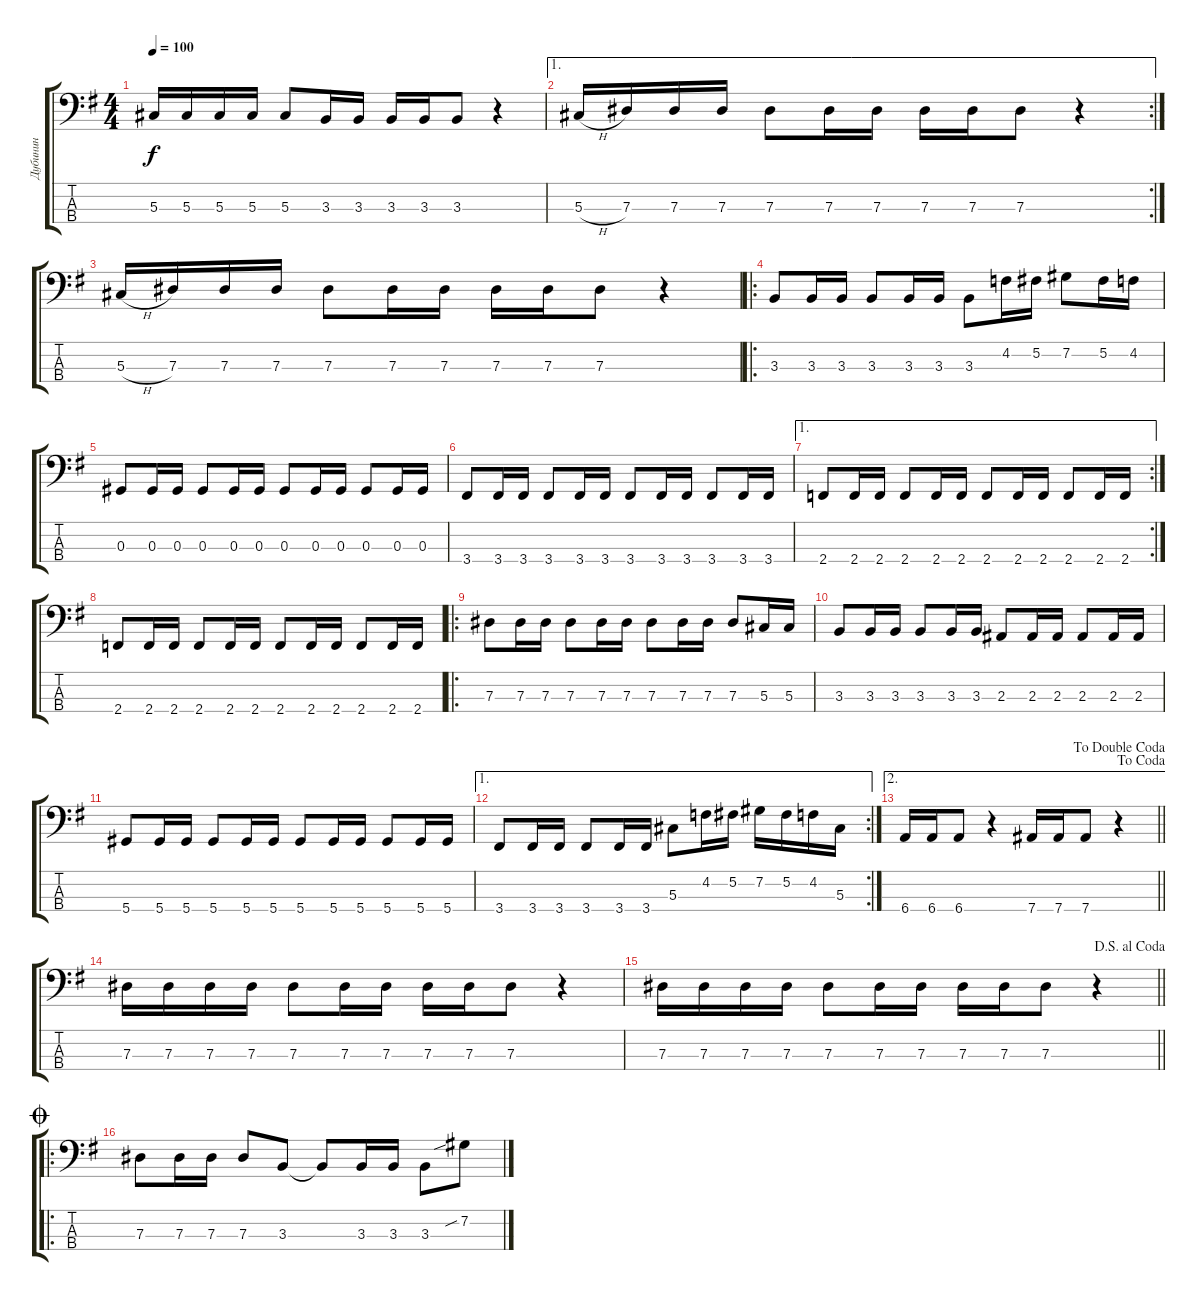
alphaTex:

\track ("Дубинин" "Дубинин") {instrument electricbasspick}
\staff {score tabs}
\tuning (Gb2 Db2 Ab1 Eb1) {hide}
\ts (4 4)
\tempo 100
\clef f4
\ks g
5.3.16{dy f} 5.3.16 5.3.16 5.3.16 5.3.8 3.3.16 3.3.16 3.3.16 3.3.16 3.3.8 r.4 |
\ae 1
\rc 2
5.3{h}.16 7.3.16 7.3.16 7.3.16 7.3.8 7.3.16 7.3.16 7.3.16 7.3.16 7.3.8 r.4 |
5.3{h}.16 7.3.16 7.3.16 7.3.16 7.3.8 7.3.16 7.3.16 7.3.16 7.3.16 7.3.8 r.4 |
\ro
3.3.8 3.3.16 3.3.16 3.3.8 3.3.16 3.3.16 3.3.8 4.2.16 5.2.16 7.2.8 5.2.16 4.2.16 |
0.3.8 0.3.16 0.3.16 0.3.8 0.3.16 0.3.16 0.3.8 0.3.16 0.3.16 0.3.8 0.3.16 0.3.16 |
3.4.8 3.4.16 3.4.16 3.4.8 3.4.16 3.4.16 3.4.8 3.4.16 3.4.16 3.4.8 3.4.16 3.4.16 |
\ae 1
\rc 2
2.4.8 2.4.16 2.4.16 2.4.8 2.4.16 2.4.16 2.4.8 2.4.16 2.4.16 2.4.8 2.4.16 2.4.16 |
2.4.8 2.4.16 2.4.16 2.4.8 2.4.16 2.4.16 2.4.8 2.4.16 2.4.16 2.4.8 2.4.16 2.4.16 |
\ro
7.3.8 7.3.16 7.3.16 7.3.8 7.3.16 7.3.16 7.3.8 7.3.16 7.3.16 7.3.8 5.3.16 5.3.16 |
3.3.8 3.3.16 3.3.16 3.3.8 3.3.16 3.3.16 2.3.8 2.3.16 2.3.16 2.3.8 2.3.16 2.3.16 |
5.4.8 5.4.16 5.4.16 5.4.8 5.4.16 5.4.16 5.4.8 5.4.16 5.4.16 5.4.8 5.4.16 5.4.16 |
\ae 1
\rc 2
3.4.8 3.4.16 3.4.16 3.4.8 3.4.16 3.4.16 5.3.8 4.2.16 5.2.16 7.2.16 5.2.16 4.2.16 5.3.16 |
\ae 2
\jump dacoda
\jump dadoublecoda
\barLineRight lightlight
6.4.16 6.4.16 6.4.8 r.4 7.4.16 7.4.16 7.4.8 r.4 |
7.3.16 7.3.16 7.3.16 7.3.16 7.3.8 7.3.16 7.3.16 7.3.16 7.3.16 7.3.8 r.4 |
\jump dalsegnoalcoda
\barLineRight lightlight
7.3.16 7.3.16 7.3.16 7.3.16 7.3.8 7.3.16 7.3.16 7.3.16 7.3.16 7.3.8 r.4 |
\ro
\jump coda
7.3.8 7.3.16 7.3.16 7.3.8 3.3.8 3.3{t}.8 3.3.16 3.3.16 3.3.8 7.2{sib}.8
